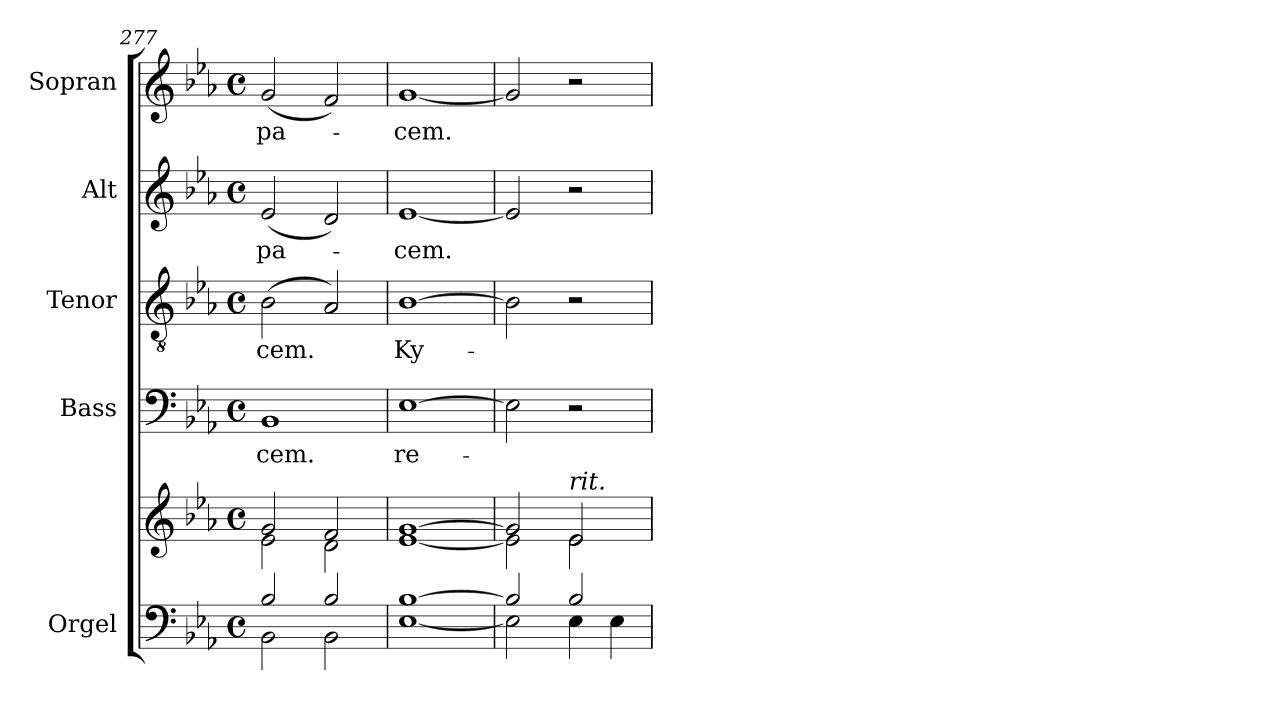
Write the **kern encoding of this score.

**kern	**kern	**kern	**text	**kern	**text	**kern	**text	**kern	**text
*part5	*part5	*part4	*part4	*part3	*part3	*part2	*part2	*part1	*part1
*staff6	*staff5	*staff4	*staff4	*staff3	*staff3	*staff2	*staff2	*staff1	*staff1
*I"Orgel	*	*I"Bass	*	*I"Tenor	*	*I"Alt	*	*I"Sopran	*
*I'Org.	*	*I'B.	*	*I'T.	*	*I'A.	*	*I'S.	*
*clefF4	*clefG2	*clefF4	*	*clefGv2	*	*clefG2	*	*clefG2	*
*k[b-e-a-]	*k[b-e-a-]	*k[b-e-a-]	*	*k[b-e-a-]	*	*k[b-e-a-]	*	*k[b-e-a-]	*
*E-:	*E-:	*E-:	*	*E-:	*	*E-:	*	*E-:	*
*M4/4	*M4/4	*M4/4	*	*M4/4	*	*M4/4	*	*M4/4	*
*met(c)	*met(c)	*met(c)	*	*met(c)	*	*met(c)	*	*met(c)	*
=277	=277	=277	=277	=277	=277	=277	=277	=277	=277
*^	*^	*	*	*	*	*	*	*	*
!	!	!	!	!	!LO:LY:b	!	!LO:LY:b	!	!LO:LY:b	!	!LO:LY:b
2B-/	2BB-\	2g/	2e-\	1BB-	-cem.	(>2B-\	-cem.	(<2e-/	pa-	(<2g/	pa-
2B-/	2BB-\	2f/	2d\	.	.	2A-/)	.	2d/)	.	2f/)	.
=278	=278	=278	=278	=278	=278	=278	=278	=278	=278	=278	=278
!	!	!	!	!	!LO:LY:b	!	!LO:LY:b	!	!LO:LY:b	!	!LO:LY:b
[>1B-	[<1E-	[>1g	[<1e-	[1E-	re-	[1B-	Ky-	[1e-	-cem.	[1g	-cem.
=279	=279	=279	=279	=279	=279	=279	=279	=279	=279	=279	=279
2B-/]	2E-\]	2g/]	2e-\]	2E-\]	.	2B-\]	.	2e-/]	.	2g/]	.
!	!	!LO:TX:a:i:t=rit.	!	!	!	!	!	!	!	!	!
2B-/	4E-\	2e-/	2e-\	2r	.	2r	.	2r	.	2r	.
.	4E-\	.	.	.	.	.	.	.	.	.	.
*v	*v	*	*	*	*	*	*	*	*	*	*
*	*v	*v	*	*	*	*	*	*	*	*
=	=	=	=	=	=	=	=	=	=
*-	*-	*-	*-	*-	*-	*-	*-	*-	*-
